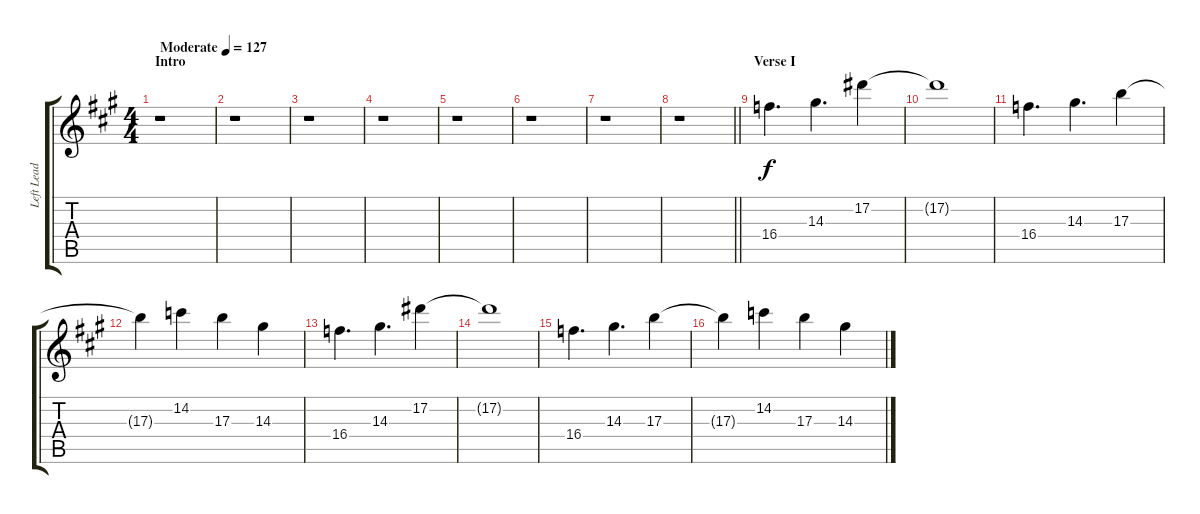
\track ("Left Lead Guitar" "Left Lead ") {instrument overdrivenguitar}
\staff {score tabs}
\tuning (Eb4 Bb3 Gb3 Db3 Ab2 Eb2) {hide}
\ts (4 4)
\section ("" "Intro")
\tempo (127 "Moderate")
\clef g2
\ks a
r.1{dy f instrument overdrivenguitar} |
r.1 |
r.1 |
r.1 |
r.1 |
r.1 |
r.1 |
\barLineRight lightlight
r.1 |
\section ("" "Verse I")
16.4.4{d} 14.3.4{d} 17.2.4 |
17.2{t}.1 |
16.4.4{d} 14.3.4{d} 17.3.4 |
17.3{t}.4 14.2.4 17.3.4 14.3.4 |
16.4.4{d} 14.3.4{d} 17.2.4 |
17.2{t}.1 |
16.4.4{d} 14.3.4{d} 17.3.4 |
17.3{t}.4 14.2.4 17.3.4 14.3.4
